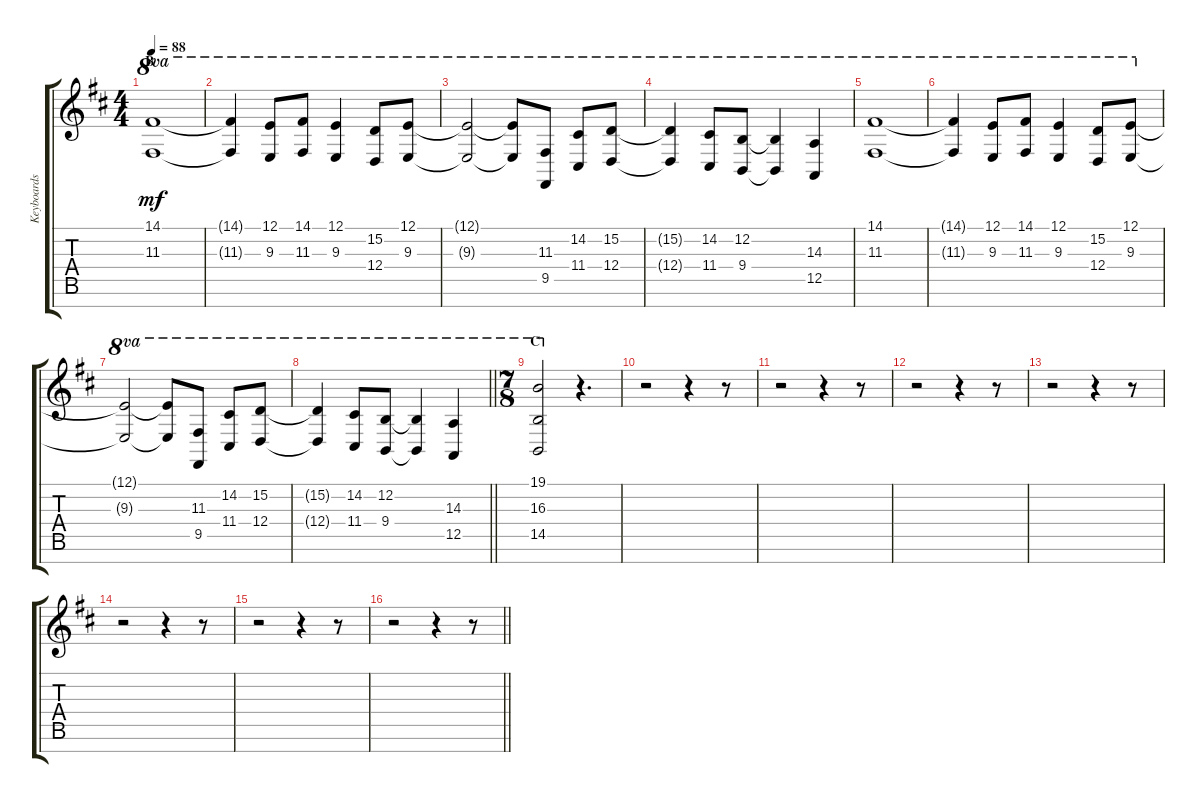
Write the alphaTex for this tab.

\track ("Keyboards (high register)" "Keyboards ") {instrument acousticgrandpiano}
\staff {score tabs}
\tuning (E4 B3 G3 D3 A2 E2 B1) {hide}
\ts (4 4)
\section ("" "B")
\tempo 88
\clef g2
\ks d
(14.1 11.3).1{ot 8va dy mf} |
(14.1{t} 11.3{t}).4{ot 8va} (12.1 9.3).8{ot 8va} (14.1 11.3).8{ot 8va} (12.1 9.3).4{ot 8va} (15.2 12.4).8{ot 8va} (12.1 9.3).8{ot 8va} |
(12.1{t} 9.3{t}).2{ot 8va} (12.1{t} 9.3{t}).8{ot 8va} (11.3 9.5).8{ot 8va} (14.2 11.4).8{ot 8va} (15.2 12.4).8{ot 8va} |
(15.2{t} 12.4{t}).4{ot 8va} (14.2 11.4).8{ot 8va} (12.2 9.4).8{ot 8va} (12.2{t} 9.4{t}).4{ot 8va} (14.3 12.5).4{ot 8va} |
(14.1 11.3).1{ot 8va} |
(14.1{t} 11.3{t}).4{ot 8va} (12.1 9.3).8{ot 8va} (14.1 11.3).8{ot 8va} (12.1 9.3).4{ot 8va} (15.2 12.4).8{ot 8va} (12.1 9.3).8{ot 8va} |
(12.1{t} 9.3{t}).2{ot 8va} (12.1{t} 9.3{t}).8{ot 8va} (11.3 9.5).8{ot 8va} (14.2 11.4).8{ot 8va} (15.2 12.4).8{ot 8va} |
\barLineRight lightlight
(15.2{t} 12.4{t}).4{ot 8va} (14.2 11.4).8{ot 8va} (12.2 9.4).8{ot 8va} (12.2{t} 9.4{t}).4{ot 8va} (14.3 12.5).4{ot 8va} |
\ts (7 8)
\section ("" "C")
(19.1 16.3 14.5).2{ot 8va} r.4{d} |
r.2 r.4 r.8 |
r.2 r.4 r.8 |
r.2 r.4 r.8 |
r.2 r.4 r.8 |
r.2 r.4 r.8 |
r.2 r.4 r.8 |
\barLineRight lightlight
r.2 r.4 r.8
